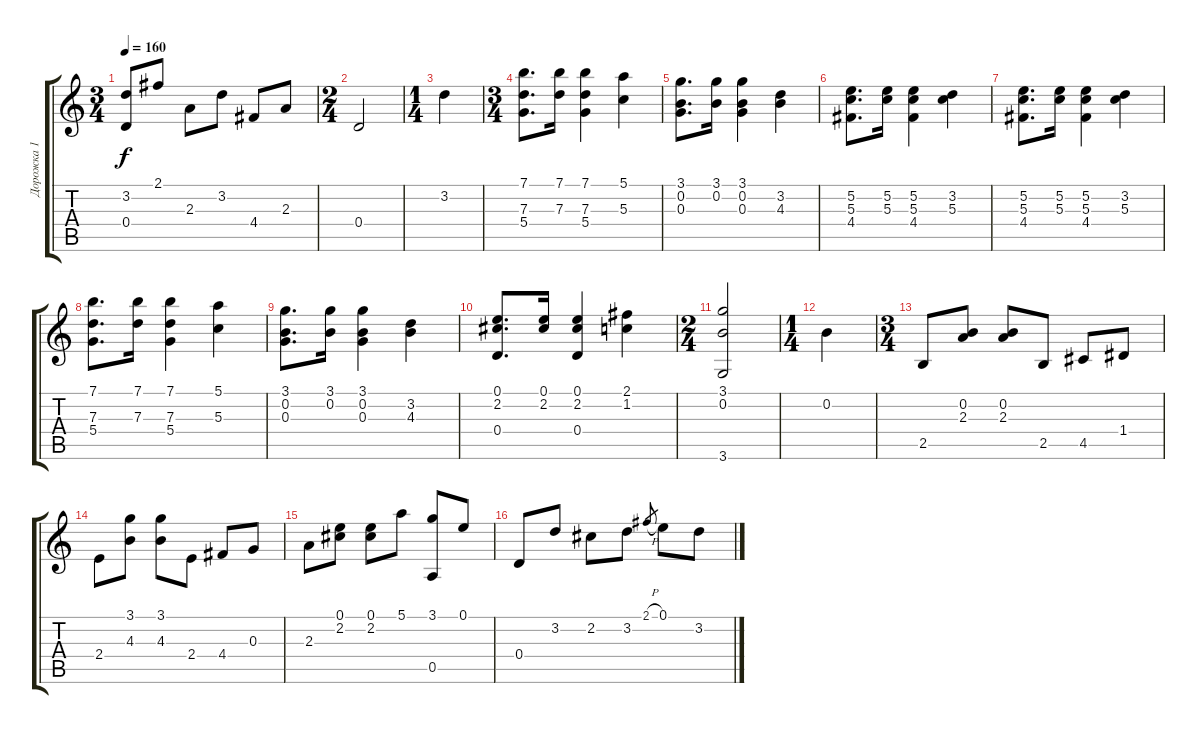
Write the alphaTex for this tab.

\track ("Дорожка 1" "Дорожка 1") {instrument acousticguitarnylon}
\staff {score tabs}
\tuning (E4 B3 G3 D3 A2 E2) {hide}
\ts (3 4)
\tempo 160
\clef g2
\ks c
(3.2 0.4).8{dy f} 2.1.8 2.3.8 3.2.8 4.4.8 2.3.8 |
\ts (2 4)
0.4.2 |
\ts (1 4)
3.2.4 |
\ts (3 4)
(7.1 7.3 5.4).8{d} (7.1 7.3).16 (7.1 7.3 5.4).4 (5.1 5.3).4 |
(3.1 0.2 0.3).8{d} (3.1 0.2).16 (3.1 0.2 0.3).4 (3.2 4.3).4 |
(5.2 5.3 4.4).8{d} (5.2 5.3).16 (5.2 5.3 4.4).4 (3.2 5.3).4 |
(5.2 5.3 4.4).8{d} (5.2 5.3).16 (5.2 5.3 4.4).4 (3.2 5.3).4 |
(7.1 7.3 5.4).8{d} (7.1 7.3).16 (7.1 7.3 5.4).4 (5.1 5.3).4 |
(3.1 0.2 0.3).8{d} (3.1 0.2).16 (3.1 0.2 0.3).4 (3.2 4.3).4 |
(0.1 2.2 0.4).8{d} (0.1 2.2).16 (0.1 2.2 0.4).4 (2.1 1.2).4 |
\ts (2 4)
(3.1 0.2 3.6).2 |
\ts (1 4)
0.2.4 |
\ts (3 4)
2.5.8 (0.2 2.3).8 (0.2 2.3).8 2.5.8 4.5.8 1.4.8 |
2.4.8 (3.1 4.3).8 (3.1 4.3).8 2.4.8 4.4.8 0.3.8 |
2.3.8 (0.1 2.2).8 (0.1 2.2).8 5.1.8 (3.1 0.5).8 0.1.8 |
0.4.8 3.2.8 2.2.8 3.2.8 2.1{h}.8{gr} 0.1.8 3.2.8
